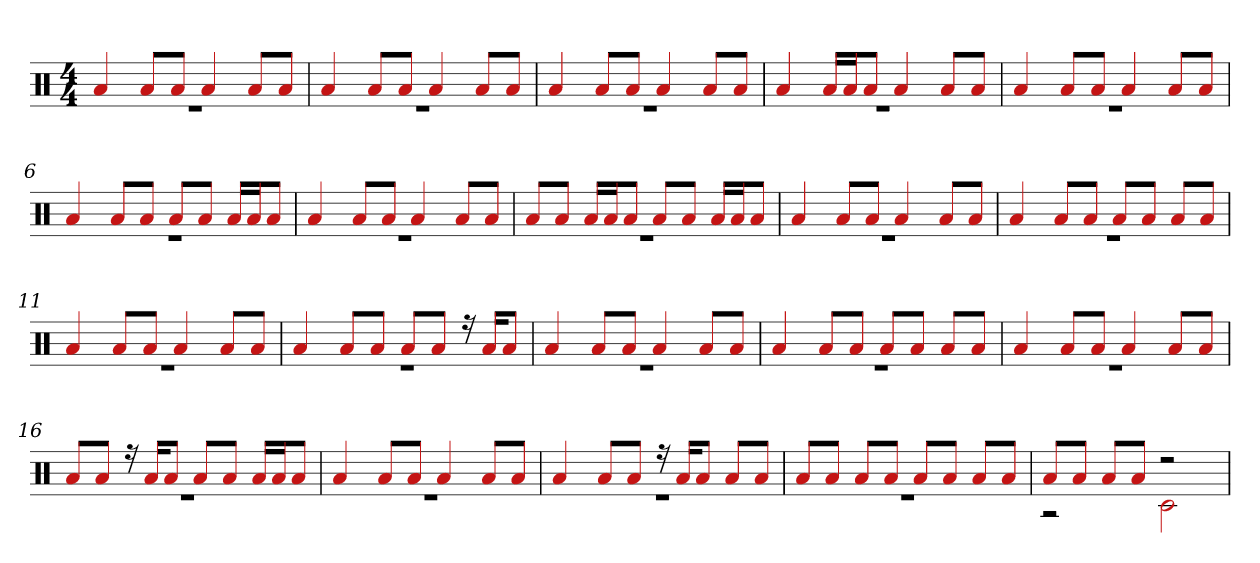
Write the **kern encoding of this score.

**kern
*part1
*staff1
*clefX
*k[]
*M4/4
=1
*^
4a	1r
8aL	.
8aJ	.
4a	.
8aL	.
8aJ	.
=2	=2
4a	1r
8aL	.
8aJ	.
4a	.
8aL	.
8aJ	.
=3	=3
4a	1r
8aL	.
8aJ	.
4a	.
8aL	.
8aJ	.
=4	=4
4a	1r
16aLL	.
16aJ	.
8aJ	.
4a	.
8aL	.
8aJ	.
=5	=5
4a	1r
8aL	.
8aJ	.
4a	.
8aL	.
8aJ	.
=6	=6
4a	1r
8aL	.
8aJ	.
8aL	.
8aJ	.
16aLL	.
16aJ	.
8aJ	.
=7	=7
4a	1r
8aL	.
8aJ	.
4a	.
8aL	.
8aJ	.
=8	=8
8aL	1r
8aJ	.
16aLL	.
16aJ	.
8aJ	.
8aL	.
8aJ	.
16aLL	.
16aJ	.
8aJ	.
=9	=9
4a	1r
8aL	.
8aJ	.
4a	.
8aL	.
8aJ	.
=10	=10
4a	1r
8aL	.
8aJ	.
8aL	.
8aJ	.
8aL	.
8aJ	.
=11	=11
4a	1r
8aL	.
8aJ	.
4a	.
8aL	.
8aJ	.
=12	=12
4a	1r
8aL	.
8aJ	.
8aL	.
8aJ	.
16r	.
16aKL	.
8aJ	.
=13	=13
4a	1r
8aL	.
8aJ	.
4a	.
8aL	.
8aJ	.
=14	=14
4a	1r
8aL	.
8aJ	.
8aL	.
8aJ	.
8aL	.
8aJ	.
=15	=15
4a	1r
8aL	.
8aJ	.
4a	.
8aL	.
8aJ	.
=16	=16
8aL	1r
8aJ	.
16r	.
16aKL	.
8aJ	.
8aL	.
8aJ	.
16aLL	.
16aJ	.
8aJ	.
=17	=17
4a	1r
8aL	.
8aJ	.
4a	.
8aL	.
8aJ	.
=18	=18
4a	1r
8aL	.
8aJ	.
16r	.
16aKL	.
8aJ	.
8aL	.
8aJ	.
=19	=19
8aL	1r
8aJ	.
8aL	.
8aJ	.
8aL	.
8aJ	.
8aL	.
8aJ	.
=20	=20
8aL	2r
8aJ	.
8aL	.
8aJ	.
2r	2c#
*v	*v
=
*-
